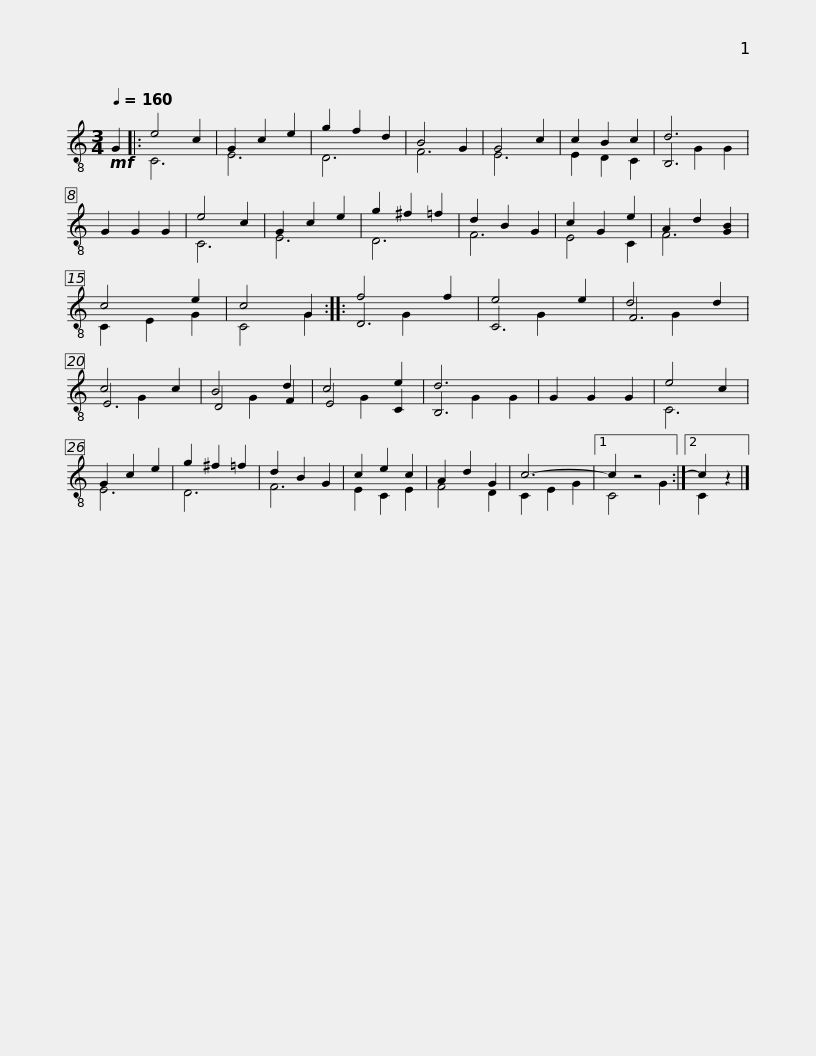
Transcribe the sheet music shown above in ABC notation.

X:1
%%score ( 1 2 3 )
L:1/8
Q:1/4=160
M:3/4
I:linebreak $
K:C
V:1 treble-8
V:2 treble-8
V:3 treble-8
V:1
!mf! G2 |: e4 c2 | G2 c2 e2 | g2 f2 d2 | B4 G2 | %5
 G4 c2 | c2 B2 c2 | d6 | x6 |$ e4 c2 | %10
 G2 c2 e2 | g2 ^f2 =f2 | d2 B2 G2 | c2 G2 e2 | A2 d2 [GB]2 | %15
 c4 e2 | c4 G2 ::$ f4 f2 | e4 e2 | d4 d2 | %20
 c4 c2 | B4 d2 | c4 e2 | d6 | x2 x2 x2 |$ %25
 e4 c2 | G2 c2 e2 | g2 ^f2 =f2 | d2 B2 G2 | c2 e2 c2 | %30
 A2 d2 G2 | c6- |1 c2 z4 :|2 c2 z2 |] %34
V:2
 x2 |: C6 | E6 | D6 | F6 | %5
 E6 | E2 D2 C2 | B,6 | x6 |$ C6 | %10
 E6 | D6 | F6 | E4 C2 | F6 | %15
 C2 E2 G2 | C4 G2 ::$ D6 | C6 | F6 | %20
 E6 | D4 F2 | E4 C2 | B,6 | x6 |$ %25
 C6 | E6 | D6 | F6 | E2 C2 E2 | %30
 F4 D2 | C2 E2 G2 |1 C4 G2 :|2 C2 z2 |] %34
V:3
 x2 |: x6 | x6 | x6 | x6 | %5
 x6 | x6 | x2 G2 G2 | G2 G2 G2 |$ x6 | %10
 x6 | x6 | x6 | x6 | x6 | %15
 x6 | x6 ::$ x2 G2 x2 | x2 G2 x2 | x2 G2 x2 | %20
 x2 G2 x2 | x2 G2 x2 | x2 G2 x2 | x2 G2 G2 | G2 G2 G2 |$ %25
 x6 | x6 | x6 | x6 | x6 | %30
 x6 | x6 |1 x6 :|2 x4 |] %34
